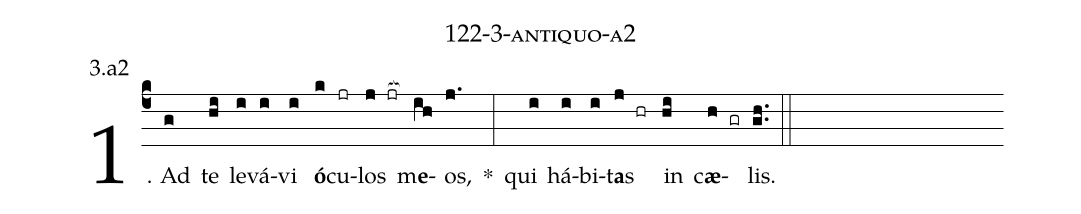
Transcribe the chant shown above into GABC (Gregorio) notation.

name: 122-3-antiquo-a2;
annotation: 3.a2;
%%
(c4)1. Ad(g) te(hi) le(i)vá(i)vi(i) <b>ó</b>(k)cu(jr)los(j jr[ocb:1{]) m<b>e</b>(ih[ocb:0}])os,(j.) *(:) qui(i) há(i)bi(i)t<b>a</b>s(j hr) in(hi) c<b>æ</b>(h gr)lis.(gh..) (::)
